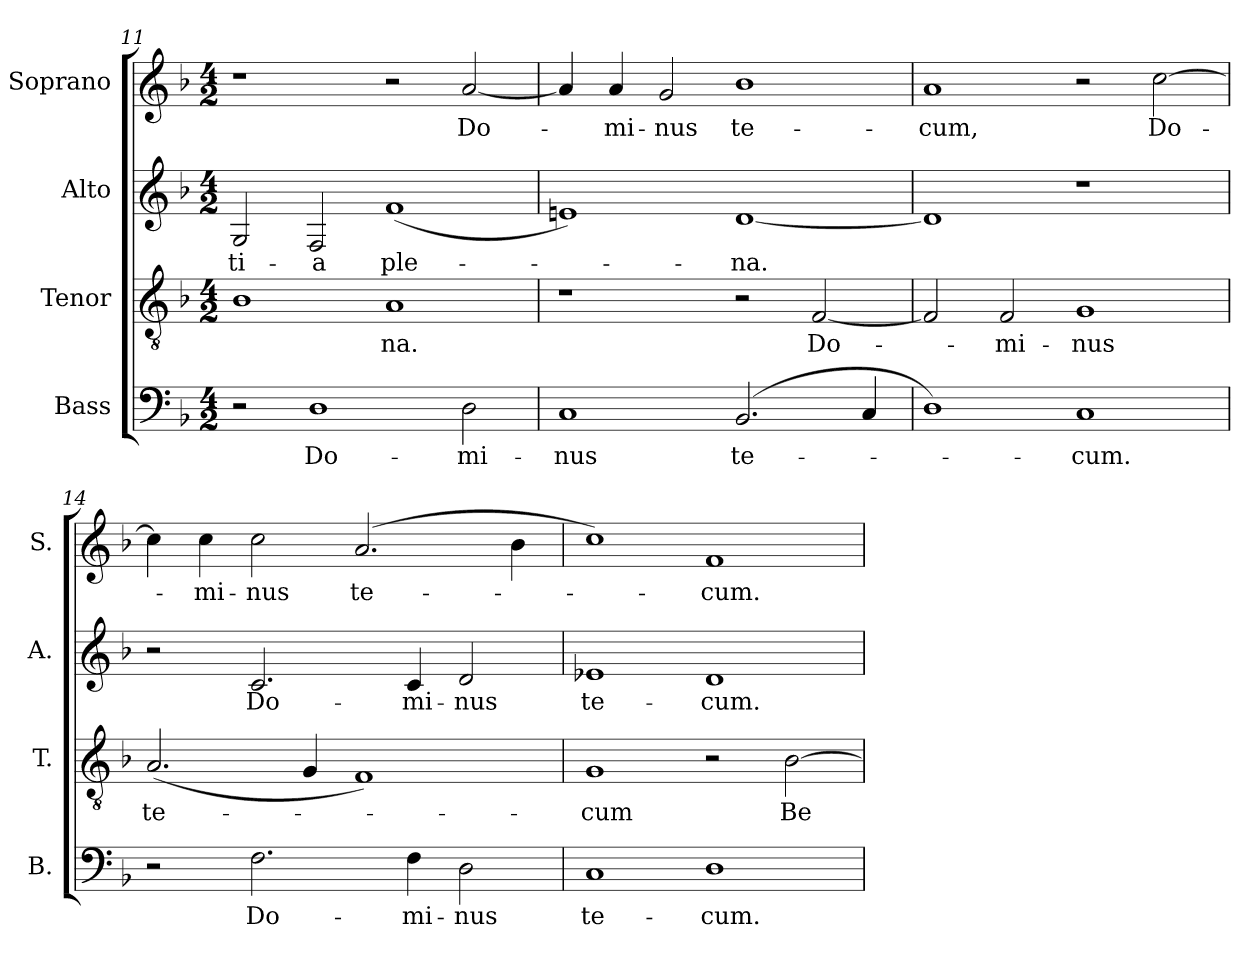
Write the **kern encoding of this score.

**kern	**text	**kern	**text	**kern	**text	**kern	**text
*part4	*part4	*part3	*part3	*part2	*part2	*part1	*part1
*staff4	*staff4	*staff3	*staff3	*staff2	*staff2	*staff1	*staff1
*I"Bass	*	*I"Tenor	*	*I"Alto	*	*I"Soprano	*
*I'B.	*	*I'T.	*	*I'A.	*	*I'S.	*
*clefF4	*	*clefGv2	*	*clefG2	*	*clefG2	*
*	*	*ITrd7c12	*	*	*	*	*
*k[b-]	*	*k[b-]	*	*k[b-]	*	*k[b-]	*
*F:	*	*F:	*	*F:	*	*F:	*
*M4/2	*	*M4/2	*	*M4/2	*	*M4/2	*
=11	=11	=11	=11	=11	=11	=11	=11
!	!	!	!	!	!LO:LY:b:color=#000000	!	!
2r	.	1BB-i	.	2Gi/	-ti-	1r	.
!	!LO:LY:b:color=#000000	!	!	!	!	!	!
!	!	!	!	!	!LO:LY:b:color=#000000	!	!
1Di	Do-	.	.	2Fi/	-a	.	.
!	!	!	!LO:LY:b:color=#000000	!	!	!	!
!	!	!	!	!	!LO:LY:b:color=#000000	!	!
.	.	1AAi	-na.	(1fi	ple-	2r	.
!	!LO:LY:b:color=#000000	!	!	!	!	!	!
!	!	!	!	!	!	!	!LO:LY:b:color=#000000
2Di\	-mi-	.	.	.	.	[2ai/	Do-
=12	=12	=12	=12	=12	=12	=12	=12
!	!LO:LY:b:color=#000000	!	!	!	!	!	!
1Ci	-nus	1r	.	1eni)	.	4ai/]	.
!	!	!	!	!	!	!	!LO:LY:b:color=#000000
.	.	.	.	.	.	4ai/	-mi-
!	!	!	!	!	!	!	!LO:LY:b:color=#000000
.	.	.	.	.	.	2gi/	-nus
!	!LO:LY:b:color=#000000	!	!	!	!	!	!
!	!	!	!	!	!LO:LY:b:color=#000000	!	!
!	!	!	!	!	!	!	!LO:LY:b:color=#000000
(2.BB-i/	te-	2r	.	[1di	-na.	1b-i	te-
!	!	!	!LO:LY:b:color=#000000	!	!	!	!
.	.	[2FFi/	Do-	.	.	.	.
4Ci/	.	.	.	.	.	.	.
=13	=13	=13	=13	=13	=13	=13	=13
!	!	!	!	!	!	!	!LO:LY:b:color=#000000
1Di)	.	2FFi/]	.	1di]	.	1ai	-cum,
!	!	!	!LO:LY:b:color=#000000	!	!	!	!
.	.	2FFi/	-mi-	.	.	.	.
!	!LO:LY:b:color=#000000	!	!	!	!	!	!
!	!	!	!LO:LY:b:color=#000000	!	!	!	!
1Ci	-cum.	1GGi	-nus	1r	.	2r	.
!	!	!	!	!	!	!	!LO:LY:b:color=#000000
.	.	.	.	.	.	[2cci\	Do-
!!LO:LB:g=z
=14	=14	=14	=14	=14	=14	=14	=14
!	!	!	!LO:LY:b:color=#000000	!	!	!	!
2r	.	(2.AAi/	te-	2r	.	4cci\]	.
!	!	!	!	!	!	!	!LO:LY:b:color=#000000
.	.	.	.	.	.	4cci\	-mi-
!	!LO:LY:b:color=#000000	!	!	!	!	!	!
!	!	!	!	!	!LO:LY:b:color=#000000	!	!
!	!	!	!	!	!	!	!LO:LY:b:color=#000000
2.Fi\	Do-	.	.	2.ci/	Do-	2cci\	-nus
.	.	4GGi/	.	.	.	.	.
!	!	!	!	!	!	!	!LO:LY:b:color=#000000
.	.	1FFi)	.	.	.	(2.ai/	te-
!	!LO:LY:b:color=#000000	!	!	!	!	!	!
!	!	!	!	!	!LO:LY:b:color=#000000	!	!
4Fi\	-mi-	.	.	4ci/	-mi-	.	.
!	!LO:LY:b:color=#000000	!	!	!	!	!	!
!	!	!	!	!	!LO:LY:b:color=#000000	!	!
2Di\	-nus	.	.	2di/	-nus	.	.
.	.	.	.	.	.	4b-i\	.
=15	=15	=15	=15	=15	=15	=15	=15
!	!LO:LY:b:color=#000000	!	!	!	!	!	!
!	!	!	!LO:LY:b:color=#000000	!	!	!	!
!	!	!	!	!	!LO:LY:b:color=#000000	!	!
1Ci	te-	1GGi	-cum	1e-Xi	te-	1cci)	.
!	!LO:LY:b:color=#000000	!	!	!	!	!	!
!	!	!	!	!	!LO:LY:b:color=#000000	!	!
!	!	!	!	!	!	!	!LO:LY:b:color=#000000
1Di	-cum.	2r	.	1di	-cum.	1fi	-cum.
!	!	!	!LO:LY:b:color=#000000	!	!	!	!
.	.	[2BB-i\	Be-	.	.	.	.
=	=	=	=	=	=	=	=
*-	*-	*-	*-	*-	*-	*-	*-
